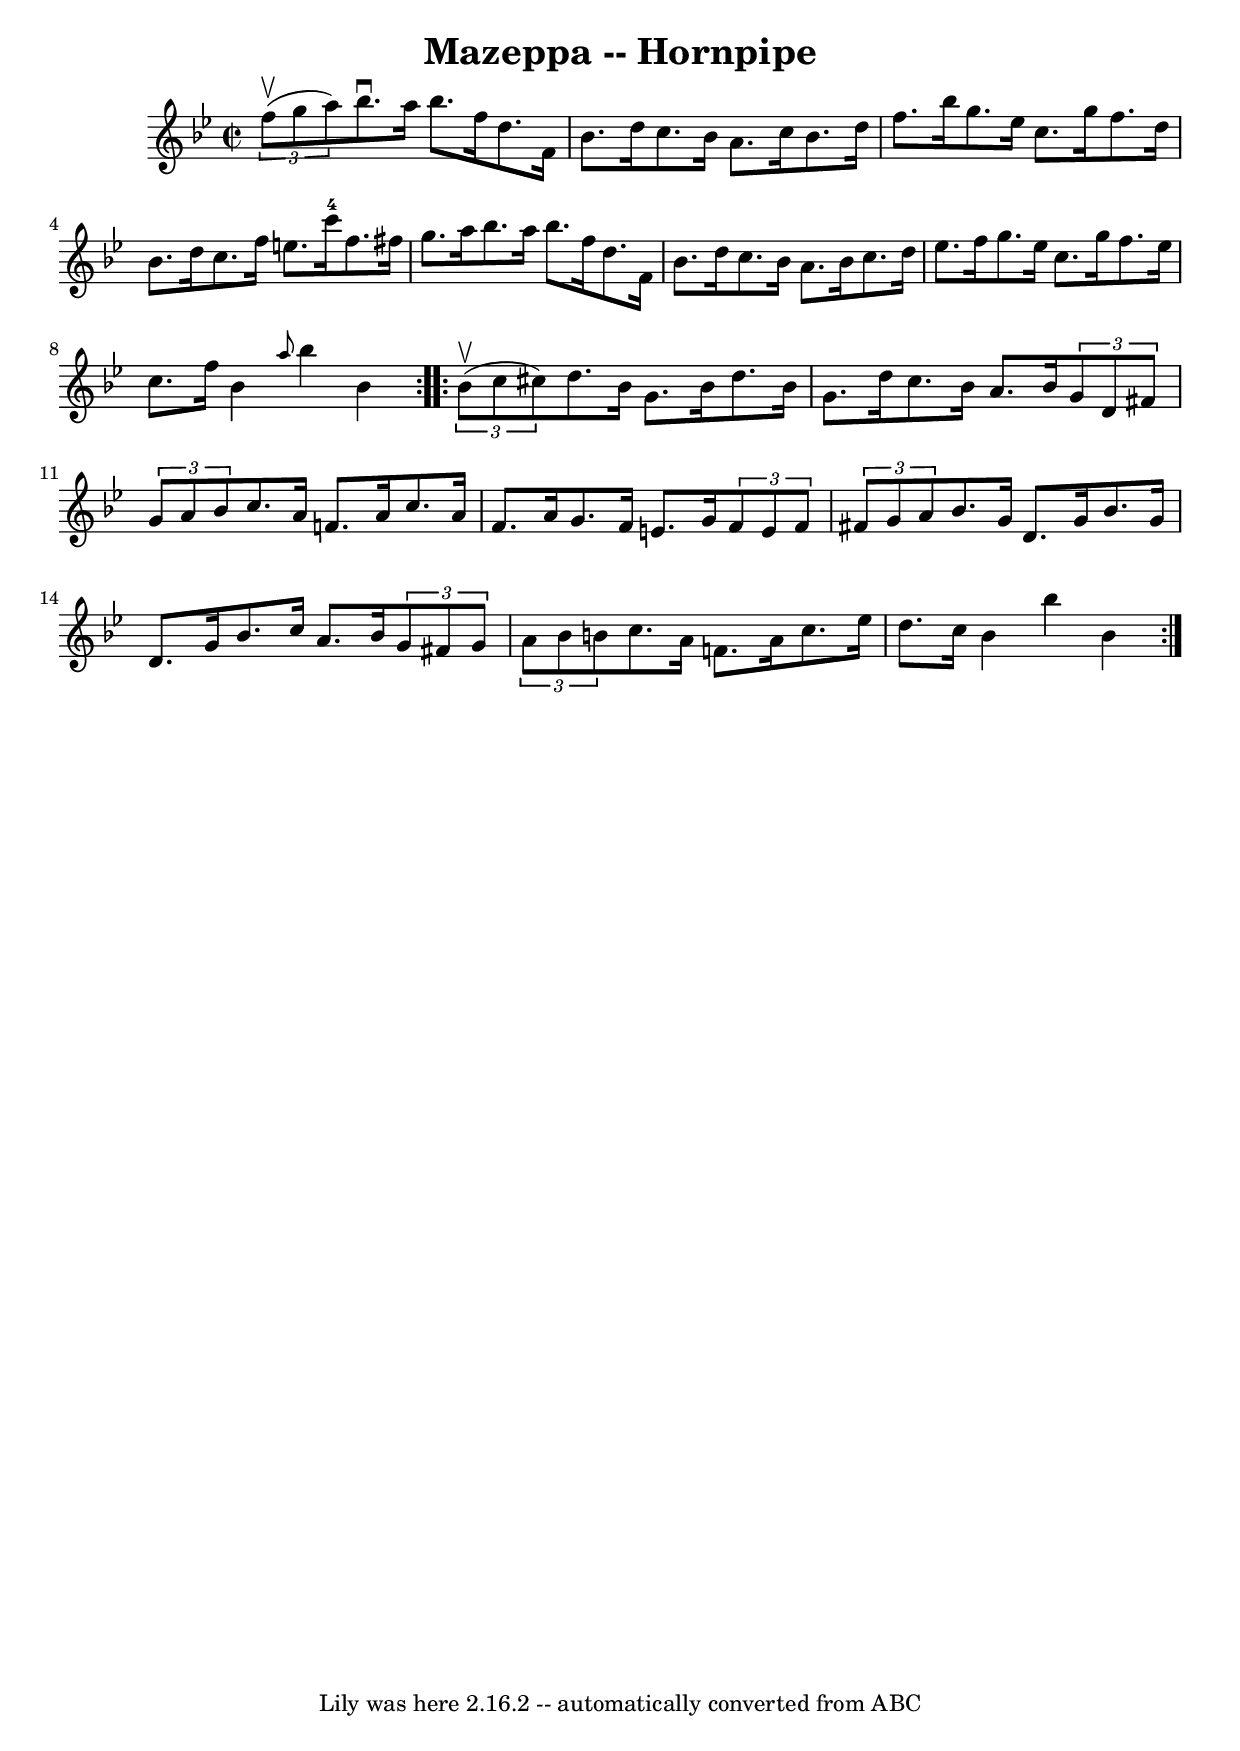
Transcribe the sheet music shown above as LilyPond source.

\version "2.7.40"
\include "Mammoth.ily"
\header {
	%% book = "Cole's 1000 Fiddle Tunes"
	crossRefNumber = "1"
	footnotes = ""
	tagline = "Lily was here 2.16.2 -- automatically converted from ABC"
	title = "Mazeppa -- Hornpipe"
}
voicedefault =  {


\repeat volta 2 {
\override Staff.TimeSignature #'style = #'C
 \time 2/2 
\key bes \major   \times 2/3 { f''8 (^\upbow g''8 a''8) } 
|
 bes''8.^\downbow a''16 bes''8. f''16 d''8. f'16    
bes'8. d''16  |
 c''8. bes'16 a'8. c''16 bes'8. d''16 
 f''8. bes''16  |
 g''8. ees''16 c''8. g''16 f''8.   
 d''16 bes'8. d''16  |
 c''8. f''16 e''8. c'''16-4   
f''8. fis''16 g''8. a''16  |
 bes''8. a''16 bes''8.    
f''16 d''8. f'16 bes'8. d''16  |
 c''8. bes'16 a'8.   
 bes'16 c''8. d''16 ees''8. f''16  |
 g''8. ees''16    
c''8. g''16 f''8. ees''16 c''8. f''16  |
 bes'4  
\grace { a''8  } bes''4 bes'4  }     \repeat volta 2 {   \times 2/3 {   
bes'8 (^\upbow c''8 cis''8) } |
 d''8. bes'16 g'8.    
bes'16 d''8. bes'16 g'8. d''16  |
 c''8. bes'16 a'8.  
 bes'16    \times 2/3 { g'8 d'8 fis'8  }   \times 2/3 { g'8 a'8   
 bes'8  } |
 c''8. a'16 f'!8. a'16 c''8. a'16 f'8.  
 a'16  |
 g'8. f'16 e'8. g'16    \times 2/3 { f'8 e'8    
f'8  }   \times 2/3 { fis'8 g'8 a'8  } |
 bes'8. g'16    
d'8. g'16 bes'8. g'16 d'8. g'16  |
 bes'8. c''16    
a'8. bes'16    \times 2/3 { g'8 fis'8 g'8  }   \times 2/3 { a'8    
bes'8 b'8  } |
 c''8. a'16 f'!8. a'16 c''8. ees''16 
 d''8. c''16  |
 bes'4 bes''4 bes'4  }   
}

\score{
    <<

	\context Staff="default"
	{
	    \voicedefault 
	}

    >>
	\layout {
	}
	\midi {}
}
